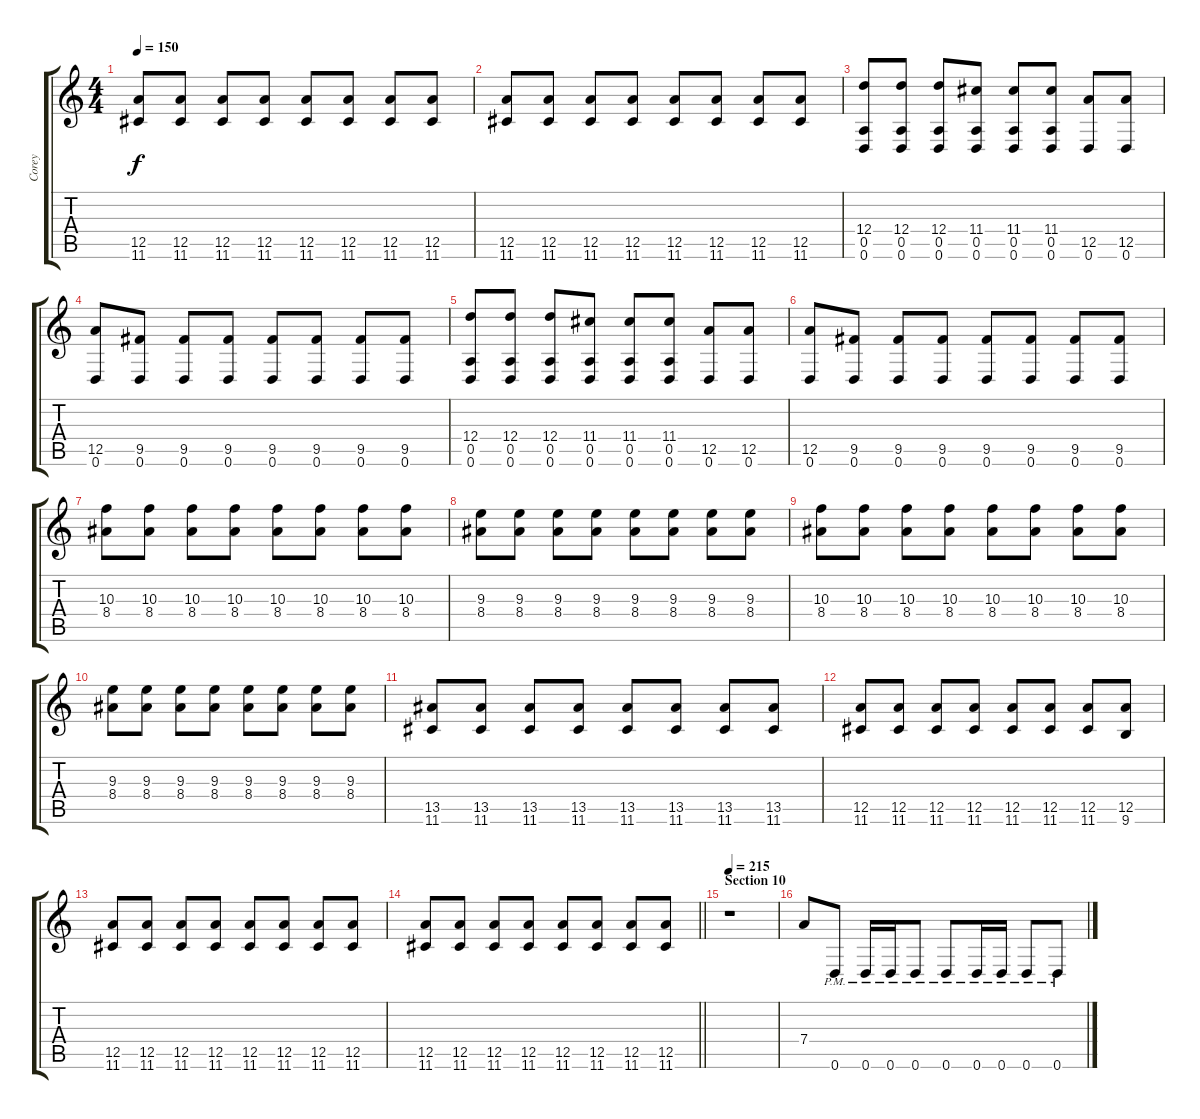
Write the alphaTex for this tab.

\track ("Corey" "Corey") {instrument distortionguitar}
\staff {score tabs}
\tuning (E4 B3 G3 D3 A2 D2) {hide}
\ts (4 4)
\tempo 150
\clef g2
\ks c
(12.5 11.6).8{dy f} (12.5 11.6).8 (12.5 11.6).8 (12.5 11.6).8 (12.5 11.6).8 (12.5 11.6).8 (12.5 11.6).8 (12.5 11.6).8 |
(12.5 11.6).8 (12.5 11.6).8 (12.5 11.6).8 (12.5 11.6).8 (12.5 11.6).8 (12.5 11.6).8 (12.5 11.6).8 (12.5 11.6).8 |
(12.4 0.5 0.6).8 (12.4 0.5 0.6).8 (12.4 0.5 0.6).8 (11.4 0.5 0.6).8 (11.4 0.5 0.6).8 (11.4 0.5 0.6).8 (12.5 0.6).8 (12.5 0.6).8 |
(12.5 0.6).8 (9.5 0.6).8 (9.5 0.6).8 (9.5 0.6).8 (9.5 0.6).8 (9.5 0.6).8 (9.5 0.6).8 (9.5 0.6).8 |
(12.4 0.5 0.6).8 (12.4 0.5 0.6).8 (12.4 0.5 0.6).8 (11.4 0.5 0.6).8 (11.4 0.5 0.6).8 (11.4 0.5 0.6).8 (12.5 0.6).8 (12.5 0.6).8 |
(12.5 0.6).8 (9.5 0.6).8 (9.5 0.6).8 (9.5 0.6).8 (9.5 0.6).8 (9.5 0.6).8 (9.5 0.6).8 (9.5 0.6).8 |
(10.3 8.4).8 (10.3 8.4).8 (10.3 8.4).8 (10.3 8.4).8 (10.3 8.4).8 (10.3 8.4).8 (10.3 8.4).8 (10.3 8.4).8 |
(9.3 8.4).8 (9.3 8.4).8 (9.3 8.4).8 (9.3 8.4).8 (9.3 8.4).8 (9.3 8.4).8 (9.3 8.4).8 (9.3 8.4).8 |
(10.3 8.4).8 (10.3 8.4).8 (10.3 8.4).8 (10.3 8.4).8 (10.3 8.4).8 (10.3 8.4).8 (10.3 8.4).8 (10.3 8.4).8 |
(9.3 8.4).8 (9.3 8.4).8 (9.3 8.4).8 (9.3 8.4).8 (9.3 8.4).8 (9.3 8.4).8 (9.3 8.4).8 (9.3 8.4).8 |
(13.5 11.6).8 (13.5 11.6).8 (13.5 11.6).8 (13.5 11.6).8 (13.5 11.6).8 (13.5 11.6).8 (13.5 11.6).8 (13.5 11.6).8 |
(12.5 11.6).8 (12.5 11.6).8 (12.5 11.6).8 (12.5 11.6).8 (12.5 11.6).8 (12.5 11.6).8 (12.5 11.6).8 (12.5 9.6).8 |
(12.5 11.6).8 (12.5 11.6).8 (12.5 11.6).8 (12.5 11.6).8 (12.5 11.6).8 (12.5 11.6).8 (12.5 11.6).8 (12.5 11.6).8 |
\barLineRight lightlight
(12.5 11.6).8 (12.5 11.6).8 (12.5 11.6).8 (12.5 11.6).8 (12.5 11.6).8 (12.5 11.6).8 (12.5 11.6).8 (12.5 11.6).8 |
\section ("" "Section 10")
\tempo 215
r.1 |
7.4.8 0.6{pm}.8 0.6{pm}.16 0.6{pm}.16 0.6{pm}.8 0.6{pm}.8 0.6{pm}.16 0.6{pm}.16 0.6{pm}.8 0.6{pm}.8
